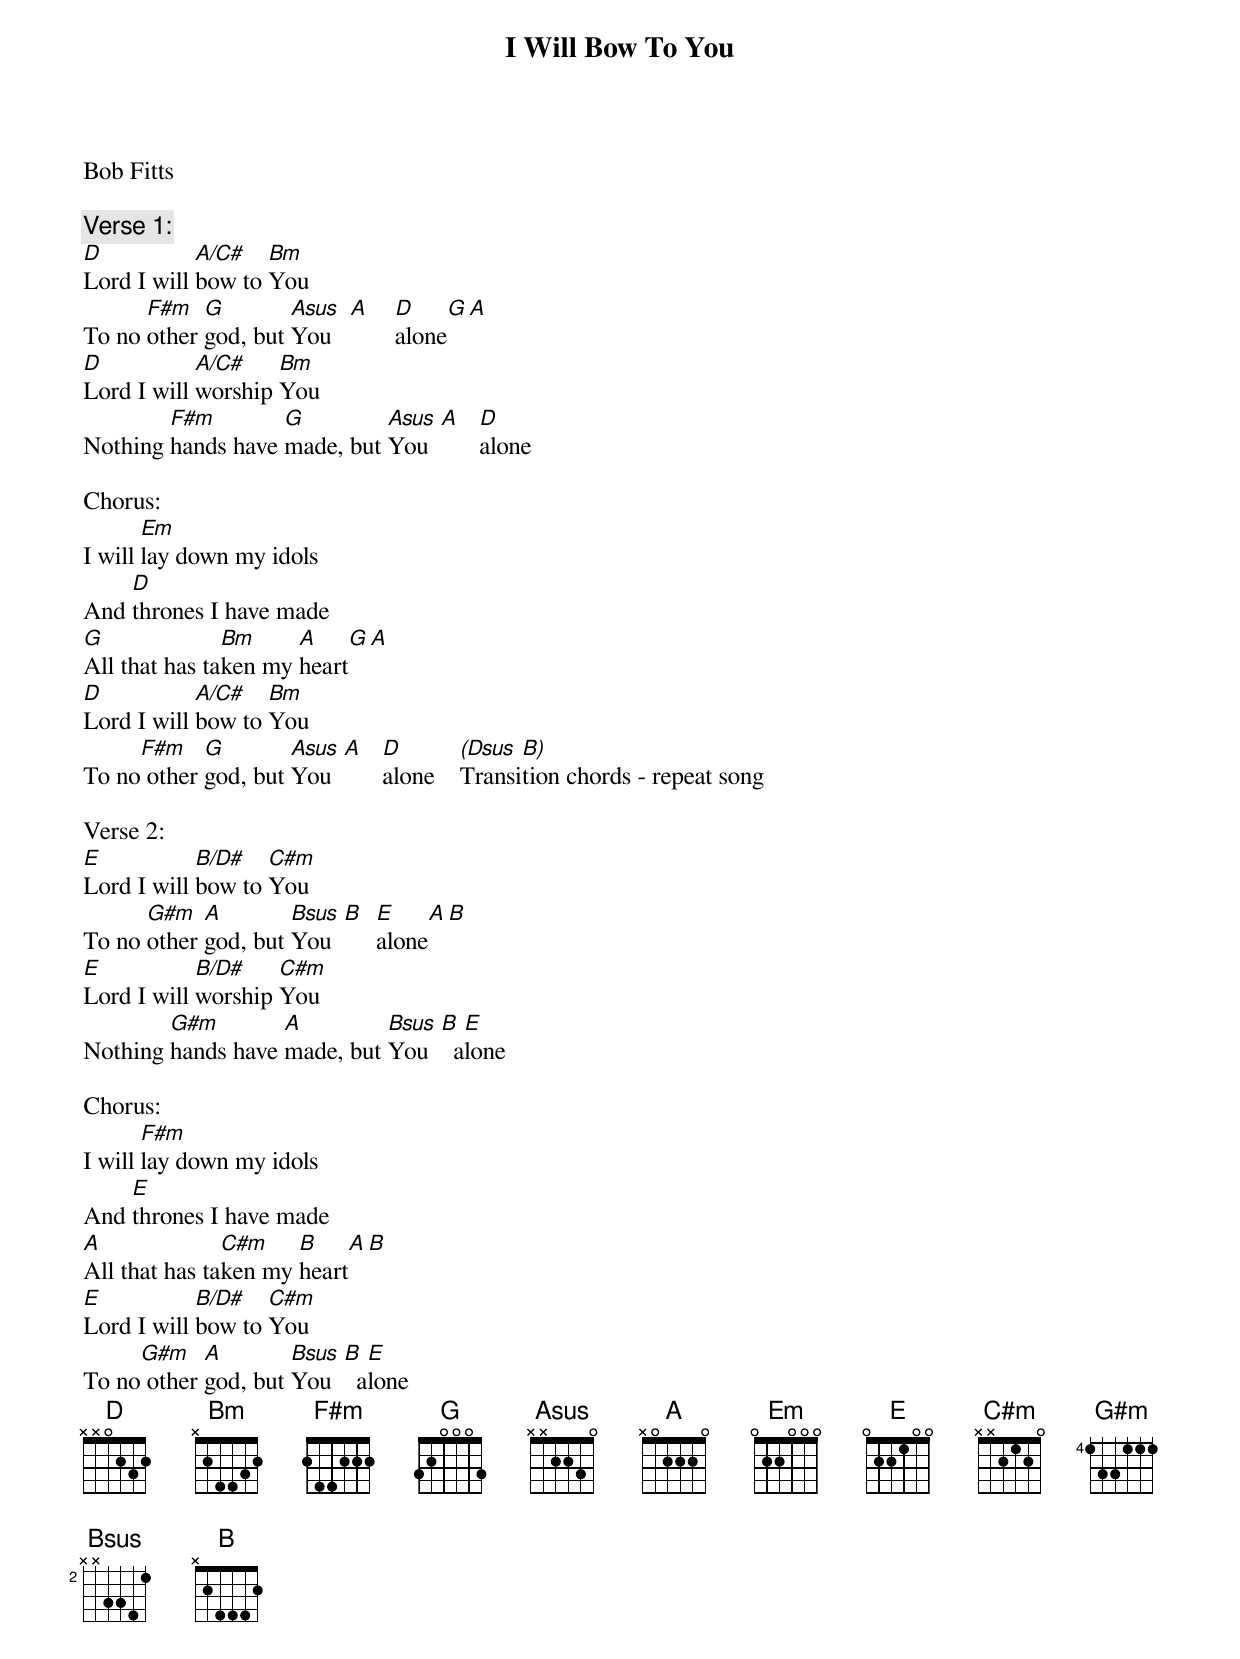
I Will Bow To You
Bob Fitts

Verse 1:
D           A/C#   Bm
Lord I will bow to You
      F#m   G        Asus  A   D     G   A
To no other god, but You       alone
D           A/C#    Bm
Lord I will worship You
        F#m        G         Asus A  D
Nothing hands have made, but You     alone

Chorus:
       Em
I will lay down my idols
    D
And thrones I have made
G              Bm     A      G   A
All that has taken my heart
D           A/C#   Bm
Lord I will bow to You
     F#m    G        Asus A  D        (Dsus B)
To no other god, but You     alone    Transition chords - repeat song

Verse 2:
E           B/D#   C#m
Lord I will bow to You
      G#m   A        Bsus B E     A  B
To no other god, but You    alone
E           B/D#    C#m
Lord I will worship You
        G#m        A         Bsus B  E
Nothing hands have made, but You    alone

Chorus:
       F#m
I will lay down my idols
    E
And thrones I have made
A              C#m    B      A  B
All that has taken my heart
E           B/D#   C#m
Lord I will bow to You
     G#m    A        Bsus B  E
To no other god, but You    alone
